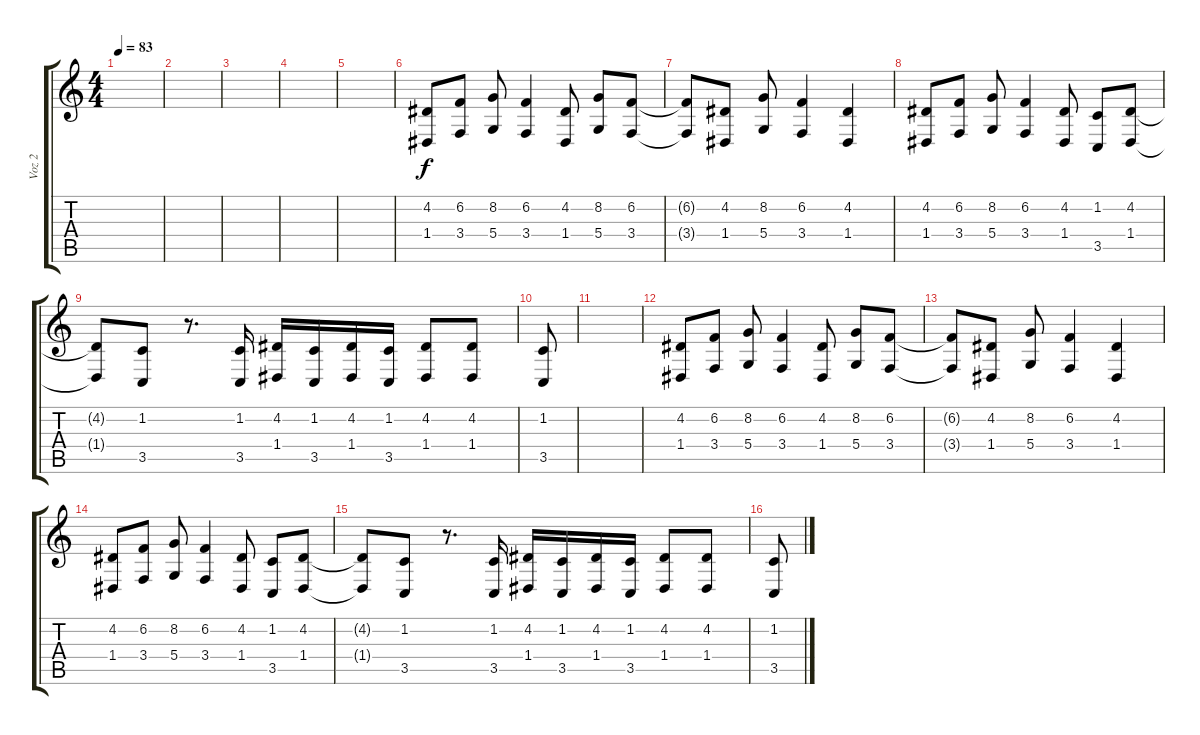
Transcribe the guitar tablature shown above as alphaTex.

\track ("Voz 2" "Voz 2") {instrument tangoaccordion}
\staff {score tabs}
\tuning (E4 B3 G3 D3 A2 E2) {hide}
\ts (4 4)
\tempo 83
\clef g2
\ks c
|
|
|
|
|
(4.2 1.4).8{instrument pad1newage} (6.2 3.4).8 (8.2 5.4).8 (6.2 3.4).4 (4.2 1.4).8 (8.2 5.4).8 (6.2 3.4).8 |
(6.2{t} 3.4{t}).8 (4.2 1.4).8 (8.2 5.4).8 (6.2 3.4).4 (4.2 1.4).4 |
(4.2 1.4).8 (6.2 3.4).8 (8.2 5.4).8 (6.2 3.4).4 (4.2 1.4).8 (1.2 3.5).8 (4.2 1.4).8 |
(4.2{t} 1.4{t}).8 (1.2 3.5).8 r.8{d} (1.2 3.5).16 (4.2 1.4).16 (1.2 3.5).16 (4.2 1.4).16 (1.2 3.5).16 (4.2 1.4).8 (4.2 1.4).8 |
(1.2 3.5).8 |
|
(4.2 1.4).8 (6.2 3.4).8 (8.2 5.4).8 (6.2 3.4).4 (4.2 1.4).8 (8.2 5.4).8 (6.2 3.4).8 |
(6.2{t} 3.4{t}).8 (4.2 1.4).8 (8.2 5.4).8 (6.2 3.4).4 (4.2 1.4).4 |
(4.2 1.4).8 (6.2 3.4).8 (8.2 5.4).8 (6.2 3.4).4 (4.2 1.4).8 (1.2 3.5).8 (4.2 1.4).8 |
(4.2{t} 1.4{t}).8 (1.2 3.5).8 r.8{d} (1.2 3.5).16 (4.2 1.4).16 (1.2 3.5).16 (4.2 1.4).16 (1.2 3.5).16 (4.2 1.4).8 (4.2 1.4).8 |
(1.2 3.5).8
